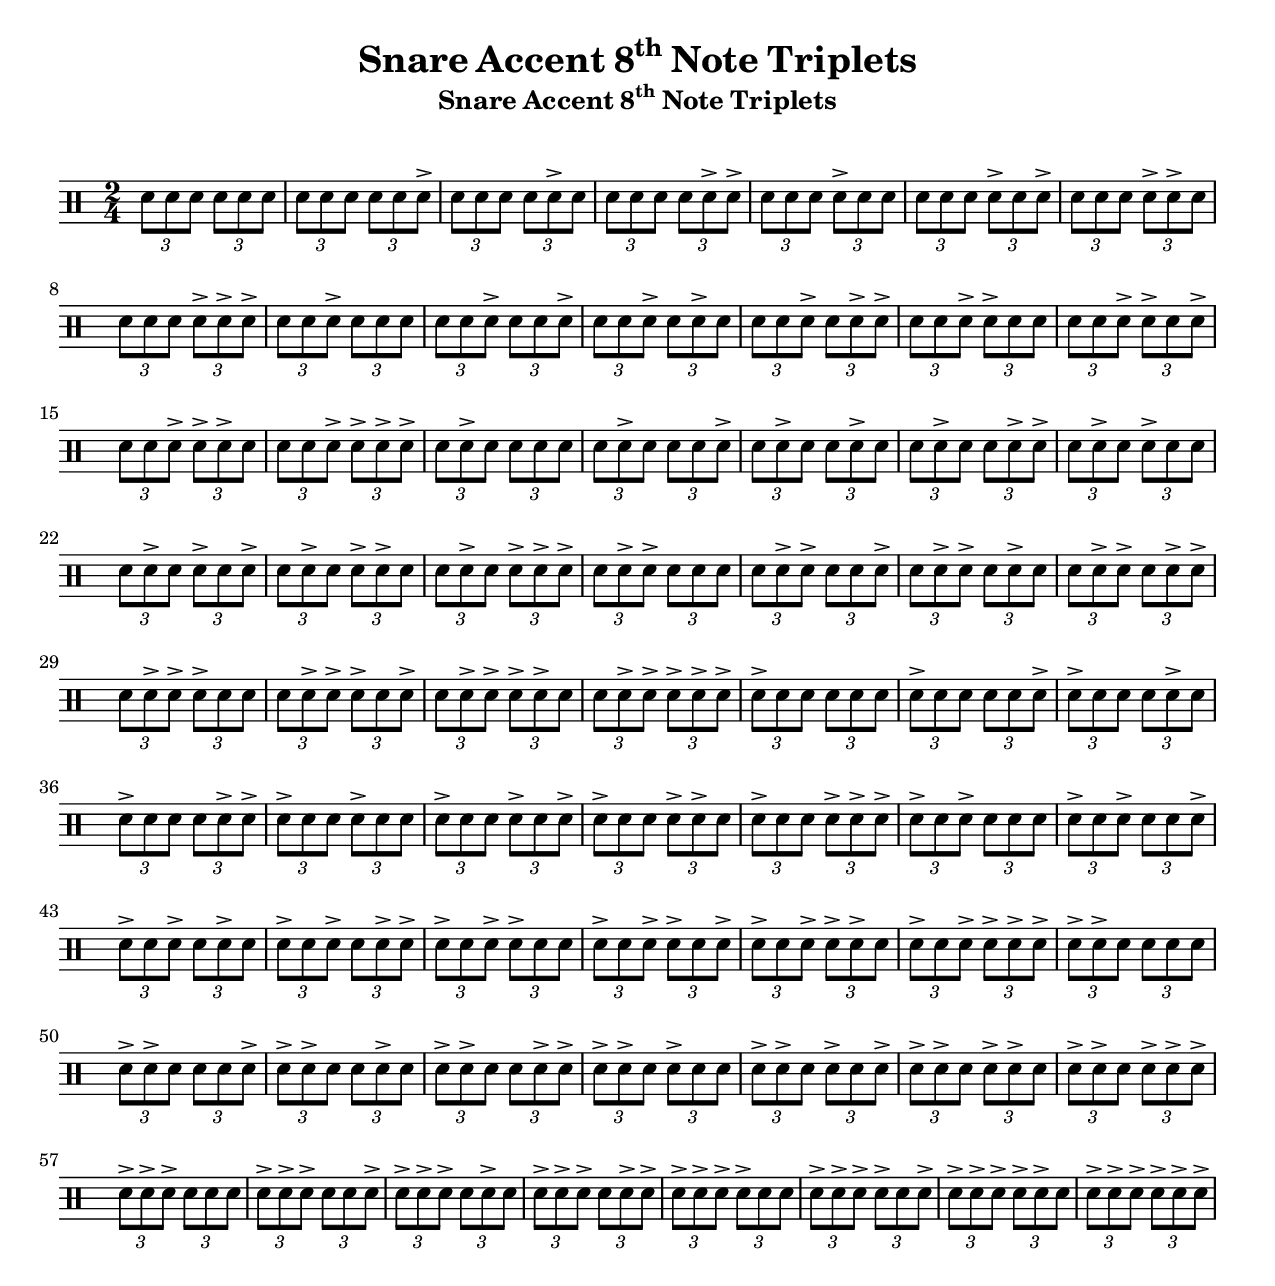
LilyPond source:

\version "2.24.4"

\paper {
  #(set-paper-size "letter")
  indent = 0.0
}

\markup \vspace #1   % Space Between Title and first staff

\header {
  title = \markup { Snare Accent \concat{8 \super th}  Note Triplets}
  instrument = \markup { Snare Accent \concat{8 \super th}  Note Triplets}
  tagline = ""
}

\new DrumStaff <<
  \drummode {

     \time 2/4

     \tuplet 3/2 {sn8   sn8   sn8  } \tuplet 3/2 {sn8   sn8   sn8  }
     \tuplet 3/2 {sn8   sn8   sn8  } \tuplet 3/2 {sn8   sn8   sn8->}
     \tuplet 3/2 {sn8   sn8   sn8  } \tuplet 3/2 {sn8   sn8-> sn8  }
     \tuplet 3/2 {sn8   sn8   sn8  } \tuplet 3/2 {sn8   sn8-> sn8->}
     \tuplet 3/2 {sn8   sn8   sn8  } \tuplet 3/2 {sn8-> sn8   sn8  }
     \tuplet 3/2 {sn8   sn8   sn8  } \tuplet 3/2 {sn8-> sn8   sn8->}
     \tuplet 3/2 {sn8   sn8   sn8  } \tuplet 3/2 {sn8-> sn8-> sn8  }
     \tuplet 3/2 {sn8   sn8   sn8  } \tuplet 3/2 {sn8-> sn8-> sn8->}
     \tuplet 3/2 {sn8   sn8   sn8->} \tuplet 3/2 {sn8   sn8   sn8  }
     \tuplet 3/2 {sn8   sn8   sn8->} \tuplet 3/2 {sn8   sn8   sn8->}
     \tuplet 3/2 {sn8   sn8   sn8->} \tuplet 3/2 {sn8   sn8-> sn8  }
     \tuplet 3/2 {sn8   sn8   sn8->} \tuplet 3/2 {sn8   sn8-> sn8->}
     \tuplet 3/2 {sn8   sn8   sn8->} \tuplet 3/2 {sn8-> sn8   sn8  }
     \tuplet 3/2 {sn8   sn8   sn8->} \tuplet 3/2 {sn8-> sn8   sn8->}
     \tuplet 3/2 {sn8   sn8   sn8->} \tuplet 3/2 {sn8-> sn8-> sn8  }
     \tuplet 3/2 {sn8   sn8   sn8->} \tuplet 3/2 {sn8-> sn8-> sn8->}
     \tuplet 3/2 {sn8   sn8-> sn8  } \tuplet 3/2 {sn8   sn8   sn8  }
     \tuplet 3/2 {sn8   sn8-> sn8  } \tuplet 3/2 {sn8   sn8   sn8->}
     \tuplet 3/2 {sn8   sn8-> sn8  } \tuplet 3/2 {sn8   sn8-> sn8  }
     \tuplet 3/2 {sn8   sn8-> sn8  } \tuplet 3/2 {sn8   sn8-> sn8->}
     \tuplet 3/2 {sn8   sn8-> sn8  } \tuplet 3/2 {sn8-> sn8   sn8  }
     \tuplet 3/2 {sn8   sn8-> sn8  } \tuplet 3/2 {sn8-> sn8   sn8->}
     \tuplet 3/2 {sn8   sn8-> sn8  } \tuplet 3/2 {sn8-> sn8-> sn8  }
     \tuplet 3/2 {sn8   sn8-> sn8  } \tuplet 3/2 {sn8-> sn8-> sn8->}
     \tuplet 3/2 {sn8   sn8-> sn8->} \tuplet 3/2 {sn8   sn8   sn8  }
     \tuplet 3/2 {sn8   sn8-> sn8->} \tuplet 3/2 {sn8   sn8   sn8->}
     \tuplet 3/2 {sn8   sn8-> sn8->} \tuplet 3/2 {sn8   sn8-> sn8  }
     \tuplet 3/2 {sn8   sn8-> sn8->} \tuplet 3/2 {sn8   sn8-> sn8->}
     \tuplet 3/2 {sn8   sn8-> sn8->} \tuplet 3/2 {sn8-> sn8   sn8  }
     \tuplet 3/2 {sn8   sn8-> sn8->} \tuplet 3/2 {sn8-> sn8   sn8->}
     \tuplet 3/2 {sn8   sn8-> sn8->} \tuplet 3/2 {sn8-> sn8-> sn8  }
     \tuplet 3/2 {sn8   sn8-> sn8->} \tuplet 3/2 {sn8-> sn8-> sn8->}
     \tuplet 3/2 {sn8-> sn8   sn8  } \tuplet 3/2 {sn8   sn8   sn8  }
     \tuplet 3/2 {sn8-> sn8   sn8  } \tuplet 3/2 {sn8   sn8   sn8->}
     \tuplet 3/2 {sn8-> sn8   sn8  } \tuplet 3/2 {sn8   sn8-> sn8  }
     \tuplet 3/2 {sn8-> sn8   sn8  } \tuplet 3/2 {sn8   sn8-> sn8->}
     \tuplet 3/2 {sn8-> sn8   sn8  } \tuplet 3/2 {sn8-> sn8   sn8  }
     \tuplet 3/2 {sn8-> sn8   sn8  } \tuplet 3/2 {sn8-> sn8   sn8->}
     \tuplet 3/2 {sn8-> sn8   sn8  } \tuplet 3/2 {sn8-> sn8-> sn8  }
     \tuplet 3/2 {sn8-> sn8   sn8  } \tuplet 3/2 {sn8-> sn8-> sn8->}
     \tuplet 3/2 {sn8-> sn8   sn8->} \tuplet 3/2 {sn8   sn8   sn8  }
     \tuplet 3/2 {sn8-> sn8   sn8->} \tuplet 3/2 {sn8   sn8   sn8->}
     \tuplet 3/2 {sn8-> sn8   sn8->} \tuplet 3/2 {sn8   sn8-> sn8  }
     \tuplet 3/2 {sn8-> sn8   sn8->} \tuplet 3/2 {sn8   sn8-> sn8->}
     \tuplet 3/2 {sn8-> sn8   sn8->} \tuplet 3/2 {sn8-> sn8   sn8  }
     \tuplet 3/2 {sn8-> sn8   sn8->} \tuplet 3/2 {sn8-> sn8   sn8->}
     \tuplet 3/2 {sn8-> sn8   sn8->} \tuplet 3/2 {sn8-> sn8-> sn8  }
     \tuplet 3/2 {sn8-> sn8   sn8->} \tuplet 3/2 {sn8-> sn8-> sn8->}
     \tuplet 3/2 {sn8-> sn8-> sn8  } \tuplet 3/2 {sn8   sn8   sn8  }
     \tuplet 3/2 {sn8-> sn8-> sn8  } \tuplet 3/2 {sn8   sn8   sn8->}
     \tuplet 3/2 {sn8-> sn8-> sn8  } \tuplet 3/2 {sn8   sn8-> sn8  }
     \tuplet 3/2 {sn8-> sn8-> sn8  } \tuplet 3/2 {sn8   sn8-> sn8->}
     \tuplet 3/2 {sn8-> sn8-> sn8  } \tuplet 3/2 {sn8-> sn8   sn8  }
     \tuplet 3/2 {sn8-> sn8-> sn8  } \tuplet 3/2 {sn8-> sn8   sn8->}
     \tuplet 3/2 {sn8-> sn8-> sn8  } \tuplet 3/2 {sn8-> sn8-> sn8  }
     \tuplet 3/2 {sn8-> sn8-> sn8  } \tuplet 3/2 {sn8-> sn8-> sn8->}
     \tuplet 3/2 {sn8-> sn8-> sn8->} \tuplet 3/2 {sn8   sn8   sn8  }
     \tuplet 3/2 {sn8-> sn8-> sn8->} \tuplet 3/2 {sn8   sn8   sn8->}
     \tuplet 3/2 {sn8-> sn8-> sn8->} \tuplet 3/2 {sn8   sn8-> sn8  }
     \tuplet 3/2 {sn8-> sn8-> sn8->} \tuplet 3/2 {sn8   sn8-> sn8->}
     \tuplet 3/2 {sn8-> sn8-> sn8->} \tuplet 3/2 {sn8-> sn8   sn8  }
     \tuplet 3/2 {sn8-> sn8-> sn8->} \tuplet 3/2 {sn8-> sn8   sn8->}
     \tuplet 3/2 {sn8-> sn8-> sn8->} \tuplet 3/2 {sn8-> sn8-> sn8  }
     \tuplet 3/2 {sn8-> sn8-> sn8->} \tuplet 3/2 {sn8-> sn8-> sn8->}

  }
>>


\layout {
  \context {
    \Staff \RemoveEmptyStaves
    \override VerticalAxisGroup.remove-first = ##t
  }
}